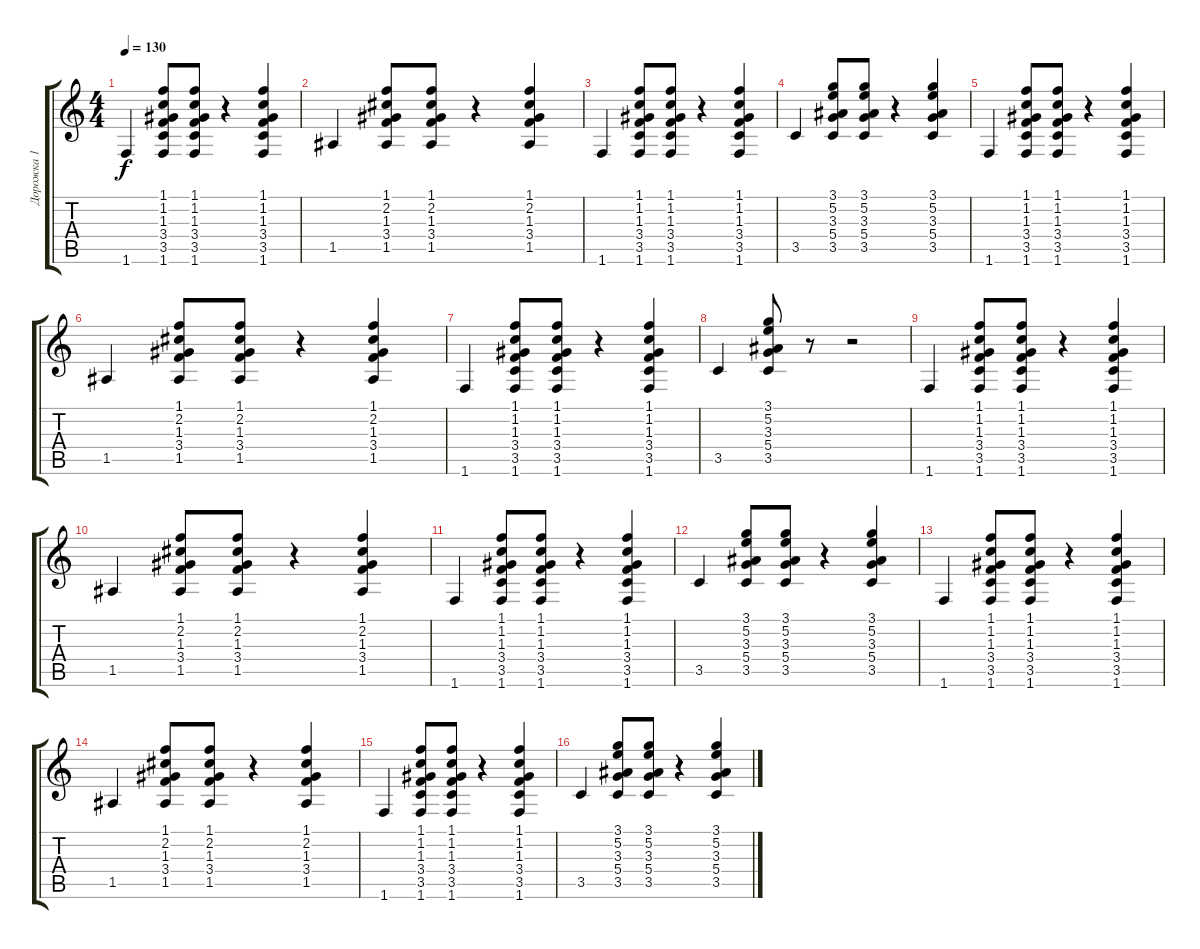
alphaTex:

\track ("Дорожка 1" "Дорожка 1") {instrument acousticguitarnylon}
\staff {score tabs}
\tuning (E4 B3 G3 D3 A2 E2) {hide}
\ts (4 4)
\tempo 130
\clef g2
\ks c
1.6.4{dy f} (1.1 1.2 1.3 3.4 3.5 1.6).8 (1.1 1.2 1.3 3.4 3.5 1.6).8 r.4 (1.1 1.2 1.3 3.4 3.5 1.6).4 |
1.5.4 (1.1 2.2 1.3 3.4 1.5).8 (1.1 2.2 1.3 3.4 1.5).8 r.4 (1.1 2.2 1.3 3.4 1.5).4 |
1.6.4 (1.1 1.2 1.3 3.4 3.5 1.6).8 (1.1 1.2 1.3 3.4 3.5 1.6).8 r.4 (1.1 1.2 1.3 3.4 3.5 1.6).4 |
3.5.4 (3.1 5.2 3.3 5.4 3.5).8 (3.1 5.2 3.3 5.4 3.5).8 r.4 (3.1 5.2 3.3 5.4 3.5).4 |
1.6.4 (1.1 1.2 1.3 3.4 3.5 1.6).8 (1.1 1.2 1.3 3.4 3.5 1.6).8 r.4 (1.1 1.2 1.3 3.4 3.5 1.6).4 |
1.5.4 (1.1 2.2 1.3 3.4 1.5).8 (1.1 2.2 1.3 3.4 1.5).8 r.4 (1.1 2.2 1.3 3.4 1.5).4 |
1.6.4 (1.1 1.2 1.3 3.4 3.5 1.6).8 (1.1 1.2 1.3 3.4 3.5 1.6).8 r.4 (1.1 1.2 1.3 3.4 3.5 1.6).4 |
3.5.4 (3.1 5.2 3.3 5.4 3.5).8 r.8 r.2 |
1.6.4 (1.1 1.2 1.3 3.4 3.5 1.6).8 (1.1 1.2 1.3 3.4 3.5 1.6).8 r.4 (1.1 1.2 1.3 3.4 3.5 1.6).4 |
1.5.4 (1.1 2.2 1.3 3.4 1.5).8 (1.1 2.2 1.3 3.4 1.5).8 r.4 (1.1 2.2 1.3 3.4 1.5).4 |
1.6.4 (1.1 1.2 1.3 3.4 3.5 1.6).8 (1.1 1.2 1.3 3.4 3.5 1.6).8 r.4 (1.1 1.2 1.3 3.4 3.5 1.6).4 |
3.5.4 (3.1 5.2 3.3 5.4 3.5).8 (3.1 5.2 3.3 5.4 3.5).8 r.4 (3.1 5.2 3.3 5.4 3.5).4 |
1.6.4 (1.1 1.2 1.3 3.4 3.5 1.6).8 (1.1 1.2 1.3 3.4 3.5 1.6).8 r.4 (1.1 1.2 1.3 3.4 3.5 1.6).4 |
1.5.4 (1.1 2.2 1.3 3.4 1.5).8 (1.1 2.2 1.3 3.4 1.5).8 r.4 (1.1 2.2 1.3 3.4 1.5).4 |
1.6.4 (1.1 1.2 1.3 3.4 3.5 1.6).8 (1.1 1.2 1.3 3.4 3.5 1.6).8 r.4 (1.1 1.2 1.3 3.4 3.5 1.6).4 |
3.5.4 (3.1 5.2 3.3 5.4 3.5).8 (3.1 5.2 3.3 5.4 3.5).8 r.4 (3.1 5.2 3.3 5.4 3.5).4
